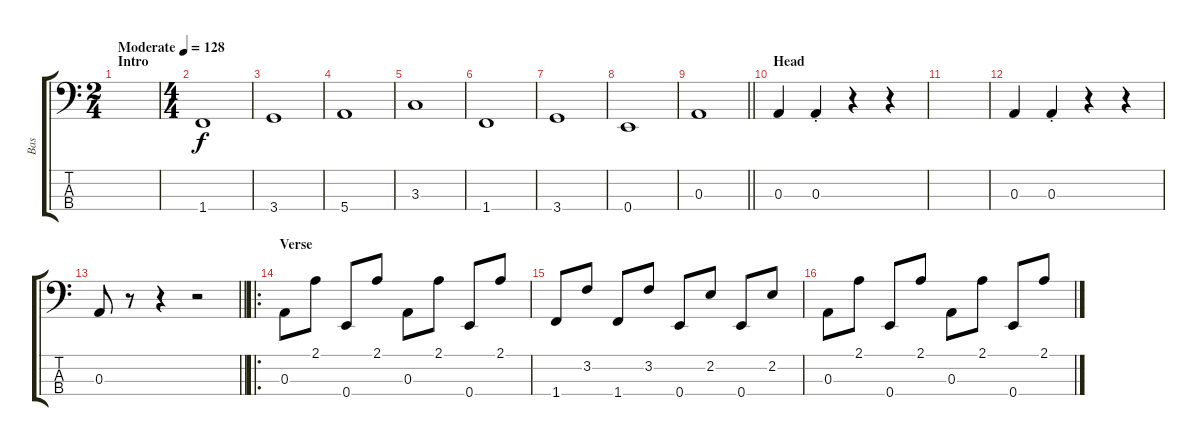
\track ("Bas" "Bas") {instrument electricbassfinger}
\staff {score tabs}
\tuning (G2 D2 A1 E1) {hide}
\ts (2 4)
\section ("" "Intro")
\tempo (128 "Moderate")
\clef f4
\ks c
|
\ts (4 4)
1.4.1 |
3.4.1 |
5.4.1 |
3.3.1 |
1.4.1 |
3.4.1 |
0.4.1 |
\barLineRight lightlight
0.3.1 |
\section ("" "Head")
0.3.4 0.3{st}.4 r.4 r.4 |
|
0.3.4 0.3{st}.4 r.4 r.4 |
\barLineRight lightlight
0.3.8 r.8 r.4 r.2 |
\ro
\section ("" "Verse")
0.3.8 2.1.8 0.4.8 2.1.8 0.3.8 2.1.8 0.4.8 2.1.8 |
1.4.8 3.2.8 1.4.8 3.2.8 0.4.8 2.2.8 0.4.8 2.2.8 |
0.3.8 2.1.8 0.4.8 2.1.8 0.3.8 2.1.8 0.4.8 2.1.8
